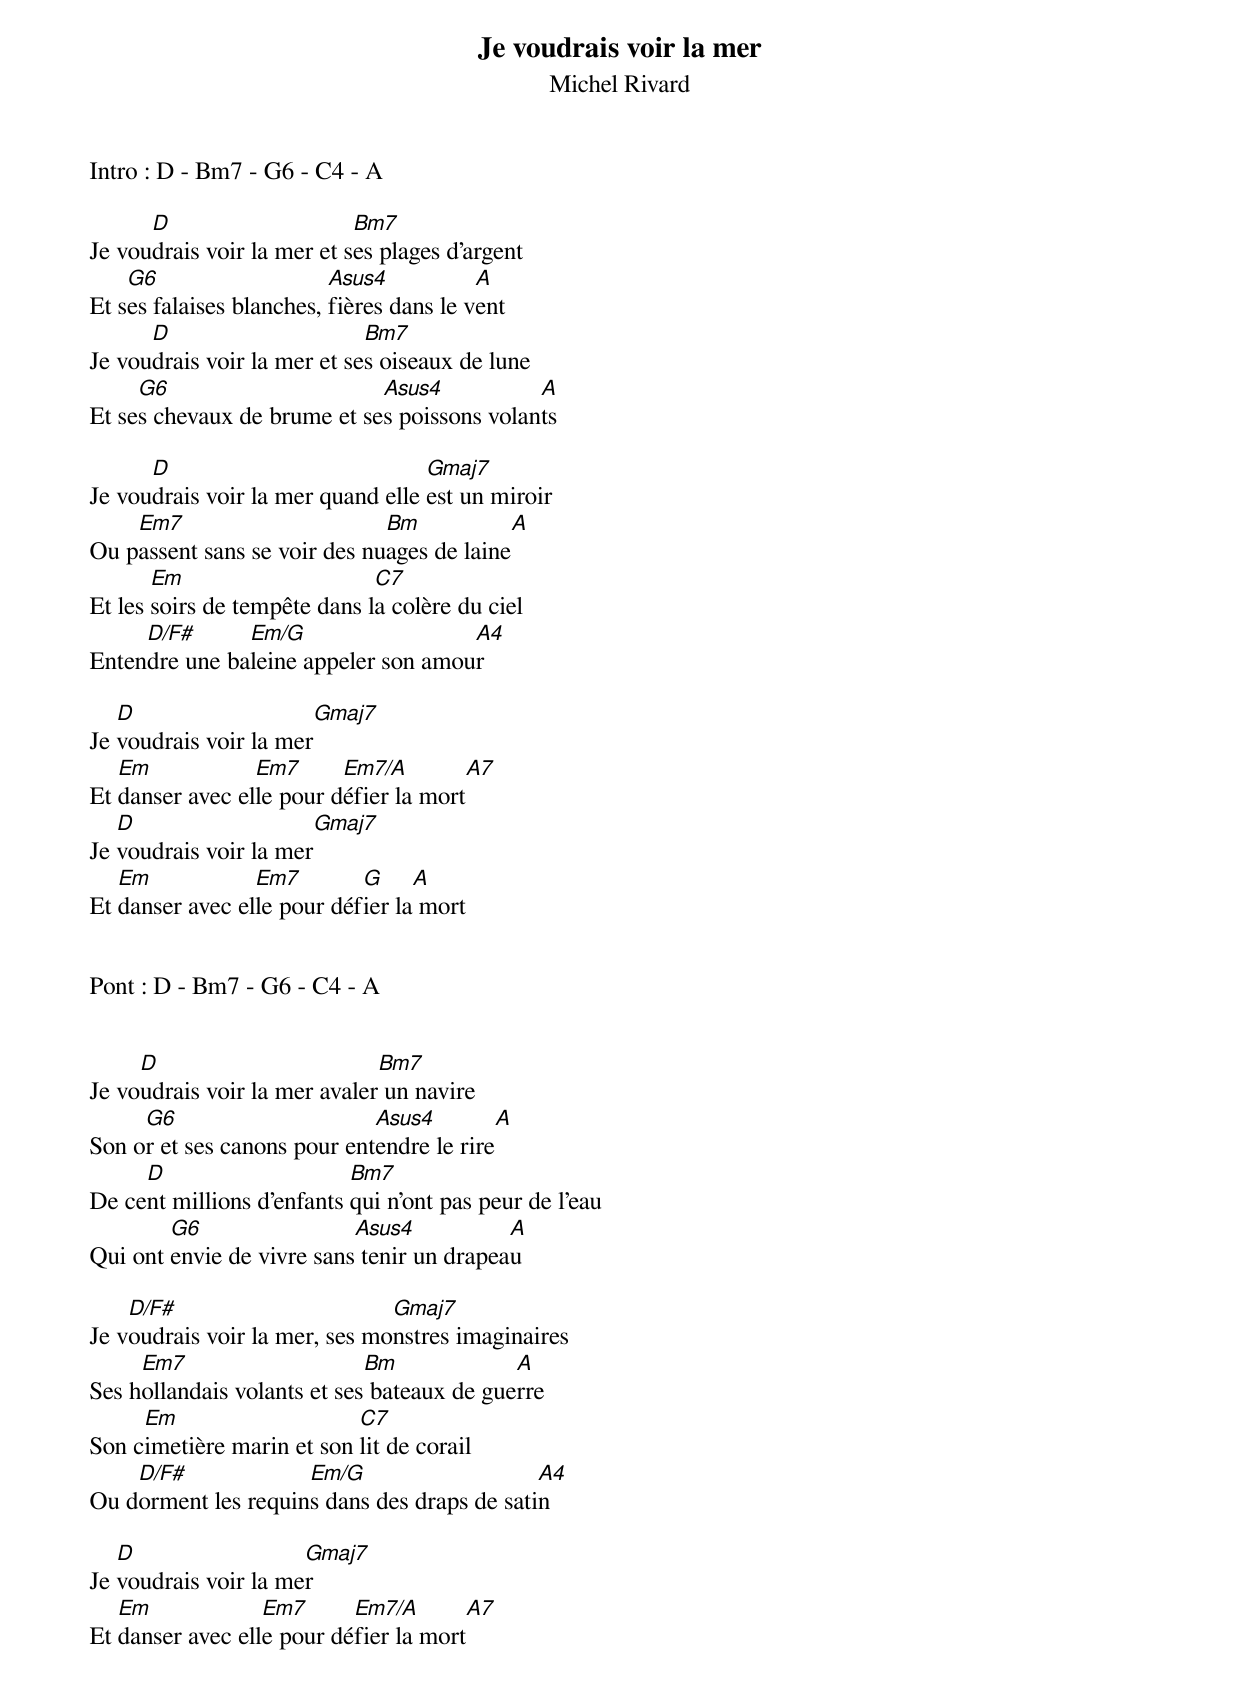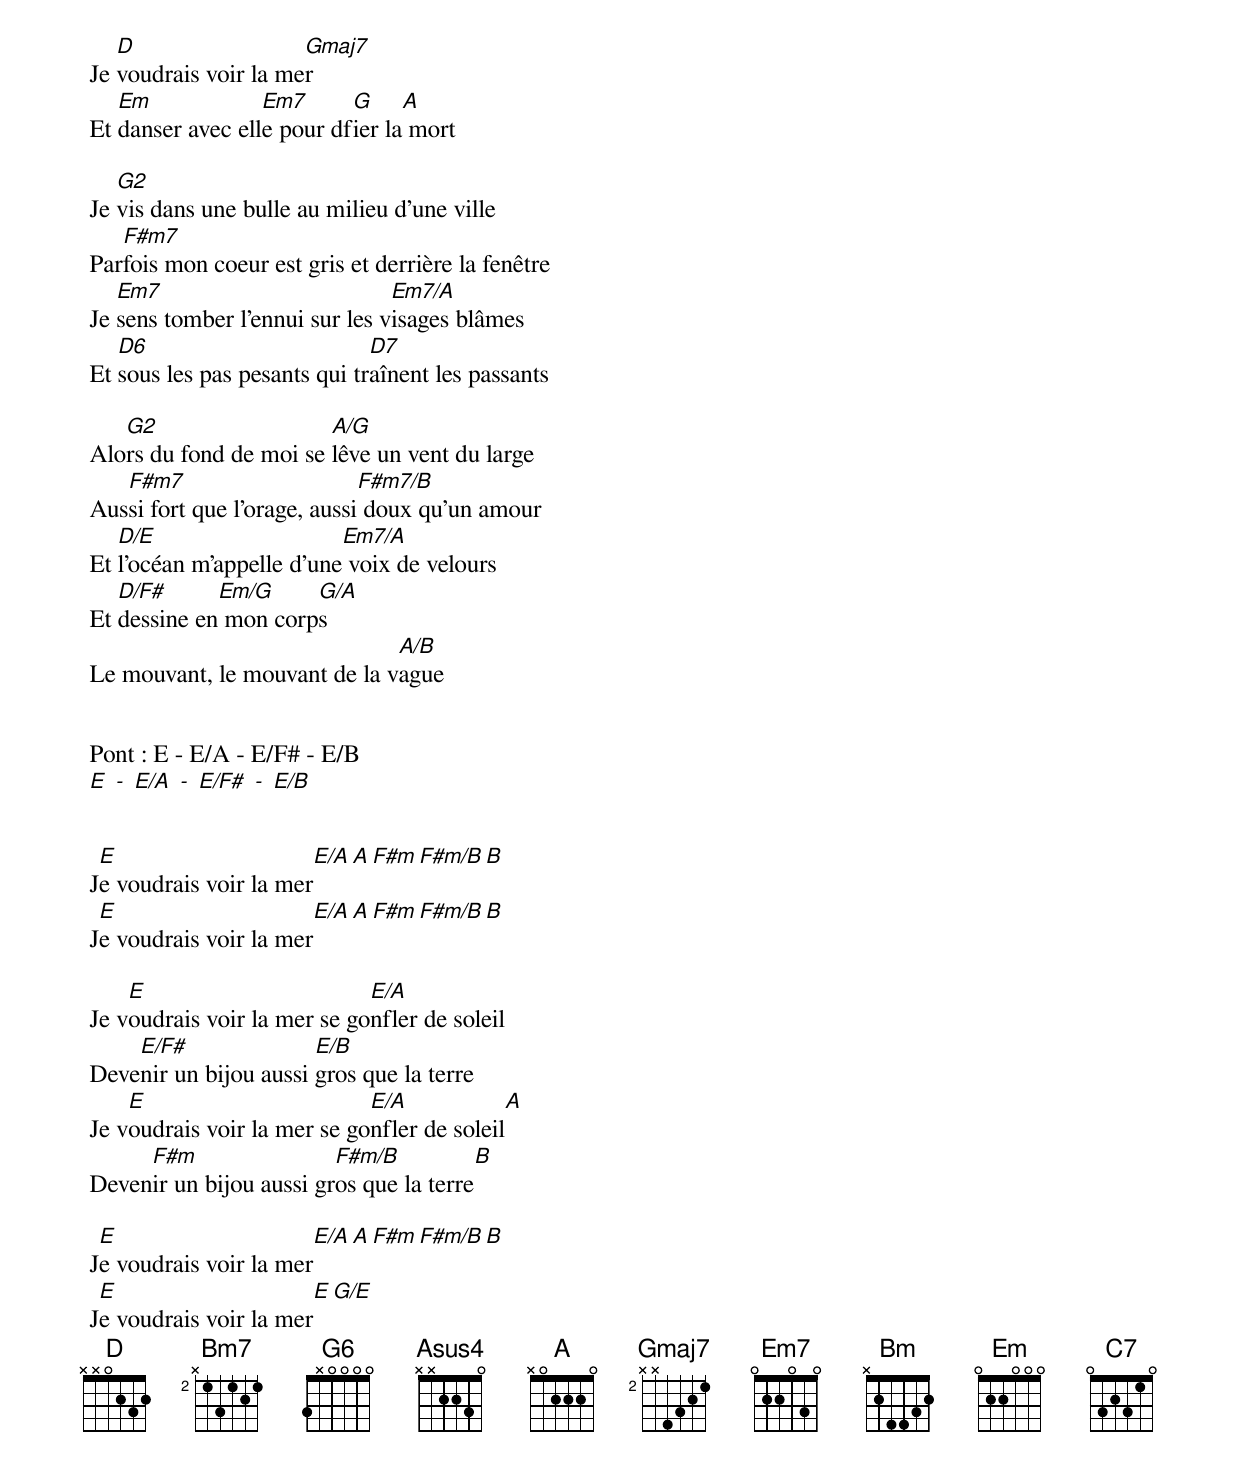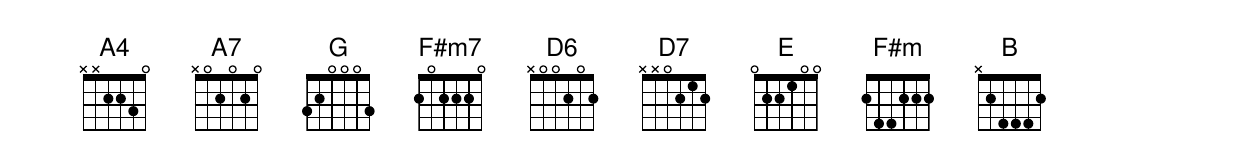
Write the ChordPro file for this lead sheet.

{t:Je voudrais voir la mer}
 {st:Michel Rivard}

 Intro : D - Bm7 - G6 - C4 - A

 Je vou[D]drais voir la mer et s[Bm7]es plages d'argent
 Et s[G6]es falaises blanches, [Asus4]fières dans le v[A]ent
 Je vou[D]drais voir la mer et se[Bm7]s oiseaux de lune
 Et se[G6]s chevaux de brume et se[Asus4]s poissons volan[A]ts

 Je vou[D]drais voir la mer quand elle [Gmaj7]est un miroir
 Ou p[Em7]assent sans se voir des nu[Bm]ages de laine[A]
 Et les [Em]soirs de tempête dans l[C7]a colère du ciel
 Enten[D/F#]dre une ba[Em/G]leine appeler son amou[A4]r

 Je [D]voudrais voir la mer[Gmaj7]
 Et [Em]danser avec el[Em7]le pour d[Em7/A]éfier la mort[A7]
 Je [D]voudrais voir la mer[Gmaj7]
 Et [Em]danser avec el[Em7]le pour déf[G]ier la[A] mort


 Pont : D - Bm7 - G6 - C4 - A


 Je vo[D]udrais voir la mer avaler[Bm7] un navire
 Son o[G6]r et ses canons pour ent[Asus4]endre le rire[A]
 De ce[D]nt millions d'enfants [Bm7]qui n'ont pas peur de l'eau
 Qui ont [G6]envie de vivre sans[Asus4] tenir un drapea[A]u

 Je v[D/F#]oudrais voir la mer, ses mo[Gmaj7]nstres imaginaires
 Ses h[Em7]ollandais volants et ses[Bm] bateaux de gue[A]rre
 Son c[Em]imetière marin et son [C7]lit de corail
 Ou d[D/F#]orment les requin[Em/G]s dans des draps de sati[A4]n

 Je [D]voudrais voir la me[Gmaj7]r
 Et [Em]danser avec ell[Em7]e pour dé[Em7/A]fier la mort[A7]
 Je [D]voudrais voir la me[Gmaj7]r
 Et [Em]danser avec ell[Em7]e pour df[G]ier la[A] mort

 Je [G2]vis dans une bulle au milieu d'une ville
 Par[F#m7]fois mon coeur est gris et derrière la fenêtre
 Je [Em7]sens tomber l'ennui sur les v[Em7/A]isages blâmes
 Et [D6]sous les pas pesants qui tr[D7]aînent les passants

 Alo[G2]rs du fond de moi se [A/G]lêve un vent du large
 Aus[F#m7]si fort que l'orage, aussi[F#m7/B] doux qu'un amour
 Et [D/E]l'océan m'appelle d'une[Em7/A] voix de velours
 Et [D/F#]dessine en[Em/G] mon corp[G/A]s
 Le mouvant, le mouvant de la v[A/B]ague


 Pont : E - E/A - E/F# - E/B
 [E] [-] [E/A] [-] [E/F#] [-] [E/B]


 J[E]e voudrais voir la mer[E/A][A][F#m][F#m/B][B]
 J[E]e voudrais voir la mer[E/A][A][F#m][F#m/B][B]

 Je v[E]oudrais voir la mer se go[E/A]nfler de soleil
 Deve[E/F#]nir un bijou aussi [E/B]gros que la terre
 Je v[E]oudrais voir la mer se go[E/A]nfler de soleil[A]
 Deven[F#m]ir un bijou aussi gr[F#m/B]os que la terre[B]

 J[E]e voudrais voir la mer[E/A][A][F#m][F#m/B][B]
 J[E]e voudrais voir la mer[E][G/E]
